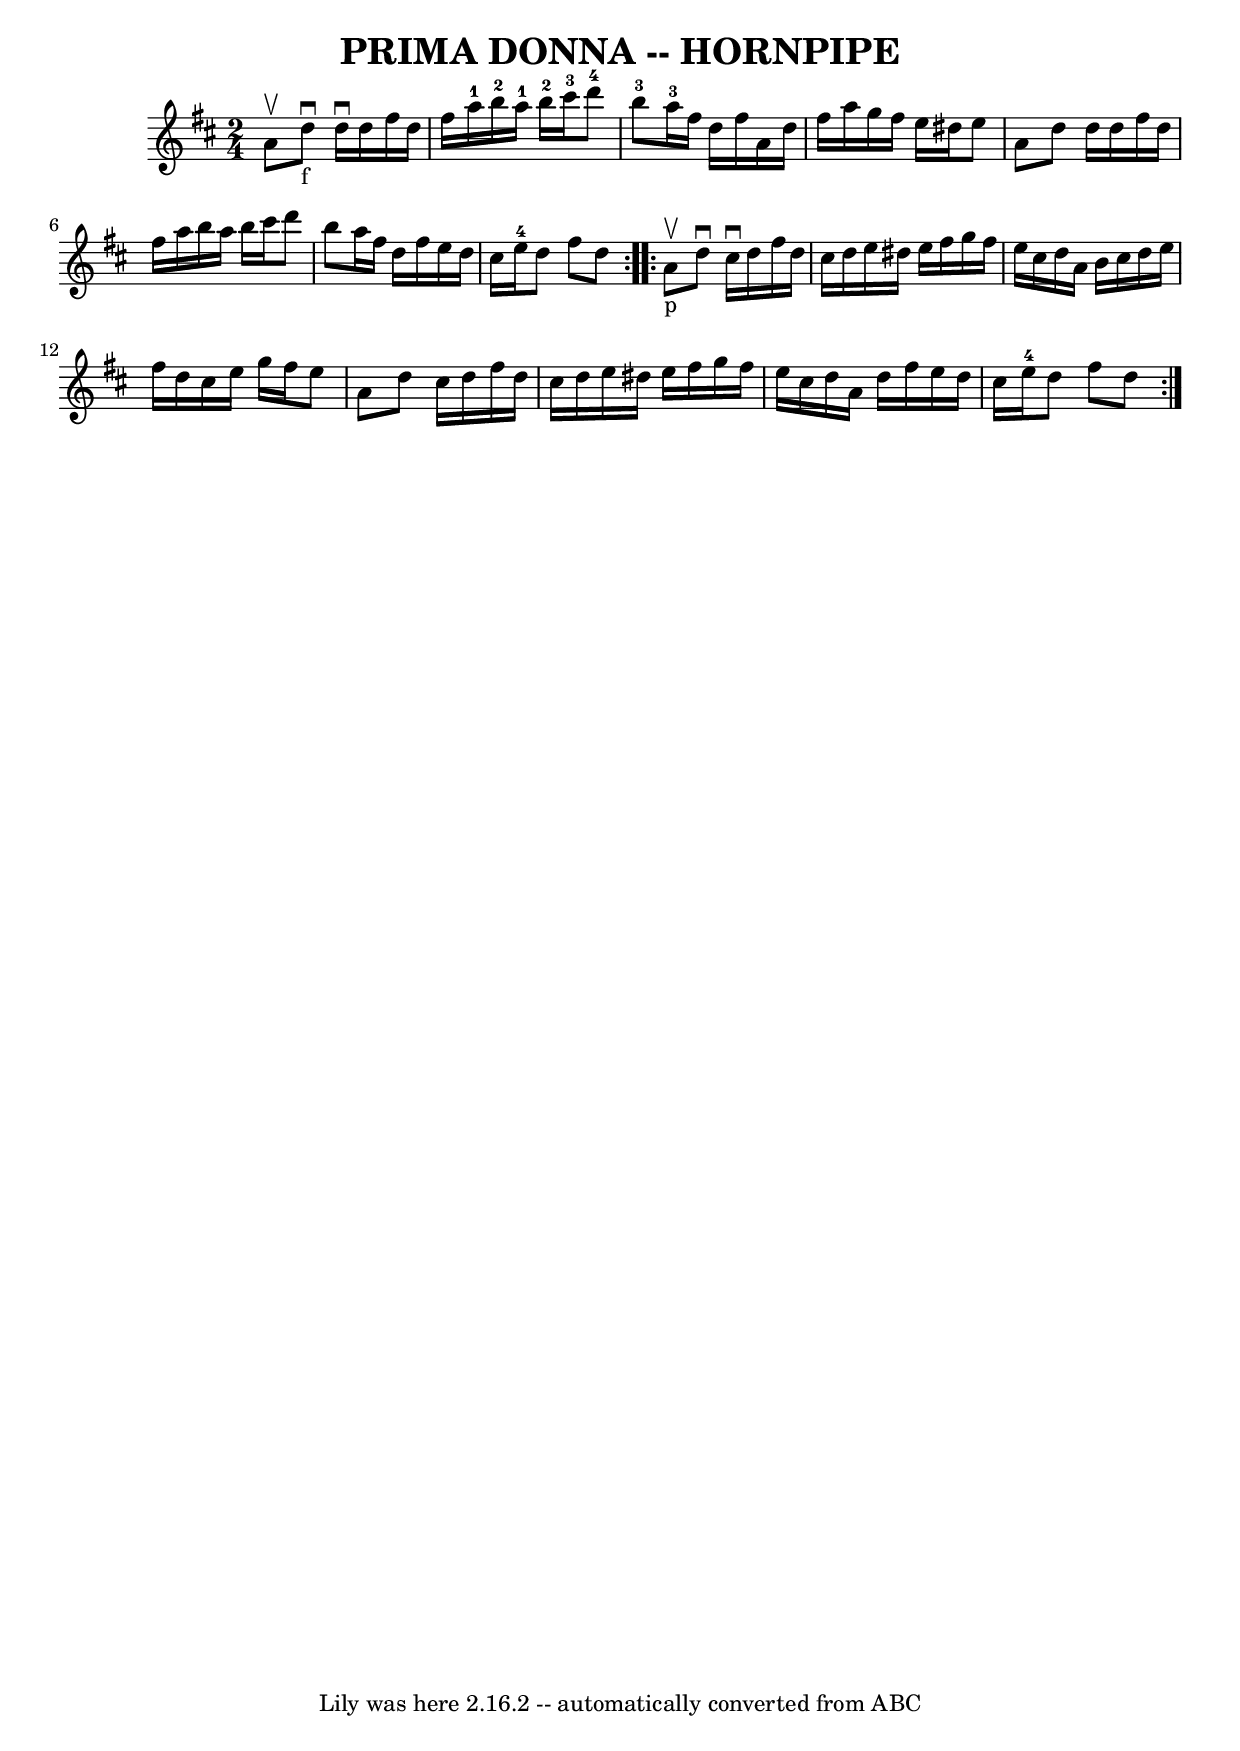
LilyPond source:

\version "2.16.2"
\include "Mammoth.ily"
\header {
  %% book = "Ryan's Mammoth Collection of Fiddle Tunes"
  crossRefNumber = "1"
  footnotes = ""
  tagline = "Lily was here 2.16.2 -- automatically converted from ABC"
  title = "PRIMA DONNA -- HORNPIPE"

}
voicedefault =  {



  \repeat volta 2 {

    \time 2/4 
    \key d \major
    a'8^\upbow       |
    d''8_"f"^\downbow   
    d''16^\downbow d''16 fis''16 d''16 fis''16 a''16-1   |
    
    b''16-2 a''16-1 b''16-2 cis'''16-3 d'''8-4 b''8 
    -3   |
    a''16-3 fis''16 d''16 fis''16 a'16 d''16   
    fis''16 a''16    |
    g''16 fis''16 e''16 dis''16 e''8    
    a'8    |
    |
    d''8 d''16 d''16 fis''16 d''16    
    fis''16 a''16    |
    b''16 a''16 b''16 cis'''16 d'''8    
    b''8    |
    a''16 fis''16 d''16 fis''16 e''16 d''16    
    cis''16 e''16-4   |
    d''8 fis''8 d''8    
  }     

  \repeat volta 2 {
    a'8_"p"^\upbow       |
    d''8^\downbow cis''16 ^\downbow d''16 fis''16 d''16 cis''16 d''16    |
    e''16   
    dis''16 e''16 fis''16 g''16 fis''16 e''16 cis''16    
    |
    d''16 a'16 b'16 cis''16 d''16 e''16 fis''16    
    d''16    |
    cis''16 e''16 g''16 fis''16 e''8 a'8    
    |
    |
    d''8 cis''16 d''16 fis''16 d''16 cis''16 
    d''16    |
    e''16 dis''16 e''16 fis''16 g''16 fis''16 
    e''16 cis''16    |
    d''16 a'16 d''16 fis''16 e''16    
    d''16 cis''16 e''16-4   |
    d''8 fis''8 d''8    
  }   

}

\score{
  <<

    \context Staff="default"
    {
      \voicedefault 
      
    }

  >>
  \layout {
    
  }
  \midi {
  }

}
